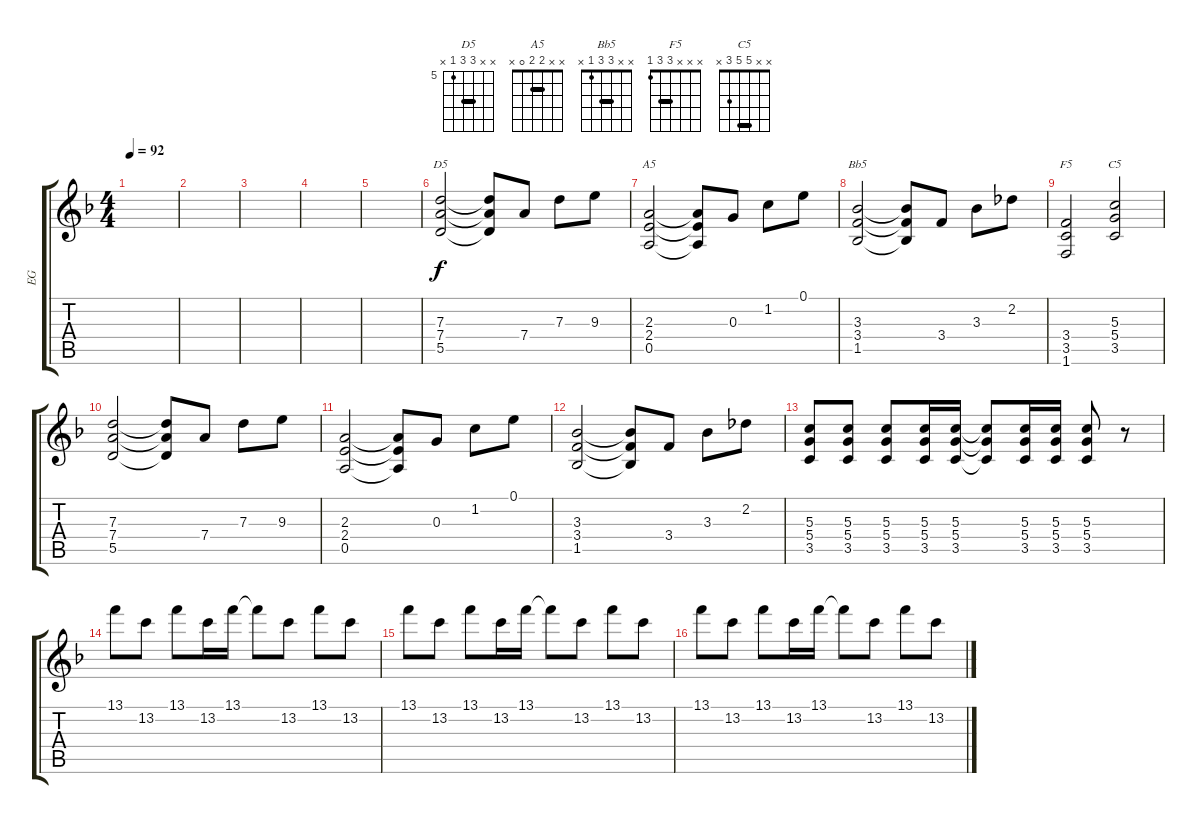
\track ("EG" "EG") {instrument overdrivenguitar}
\staff {score tabs}
\tuning (E4 B3 G3 D3 A2 E2) {hide}
\chord ("D5" x x 7 7 5 x) {firstfret 5 barre 7}
\chord ("A5" x x 2 2 0 x) {barre 2}
\chord ("Bb5" x x 3 3 1 x) {barre 3}
\chord ("F5" x x x 3 3 1) {barre 3}
\chord ("C5" x x 5 5 3 x) {barre 5}
\ts (4 4)
\tempo 92
\clef g2
\ks f
|
|
|
|
|
(7.3 7.4 5.5).2{ch "D5"} (7.3{t} 7.4{t} 5.5{t}).8 7.4.8 7.3.8 9.3.8 |
(2.3 2.4 0.5).2{ch "A5"} (2.3{t} 2.4{t} 0.5{t}).8 0.3.8 1.2.8 0.1.8 |
(3.3 3.4 1.5).2{ch "Bb5"} (3.3{t} 3.4{t} 1.5{t}).8 3.4.8 3.3.8 2.2.8 |
(3.4 3.5 1.6).2{ch "F5"} (5.3 5.4 3.5).2{ch "C5"} |
(7.3 7.4 5.5).2 (7.3{t} 7.4{t} 5.5{t}).8 7.4.8 7.3.8 9.3.8 |
(2.3 2.4 0.5).2 (2.3{t} 2.4{t} 0.5{t}).8 0.3.8 1.2.8 0.1.8 |
(3.3 3.4 1.5).2 (3.3{t} 3.4{t} 1.5{t}).8 3.4.8 3.3.8 2.2.8 |
(5.3 5.4 3.5).8 (5.3 5.4 3.5).8 (5.3 5.4 3.5).8 (5.3 5.4 3.5).16 (5.3 5.4 3.5).16 (5.3{t} 5.4{t} 3.5{t}).8 (5.3 5.4 3.5).16 (5.3 5.4 3.5).16 (5.3 5.4 3.5).8 r.8 |
13.1.8 13.2.8 13.1.8 13.2.16 13.1.16 13.1{t}.8 13.2.8 13.1.8 13.2.8 |
13.1.8 13.2.8 13.1.8 13.2.16 13.1.16 13.1{t}.8 13.2.8 13.1.8 13.2.8 |
13.1.8 13.2.8 13.1.8 13.2.16 13.1.16 13.1{t}.8 13.2.8 13.1.8 13.2.8
